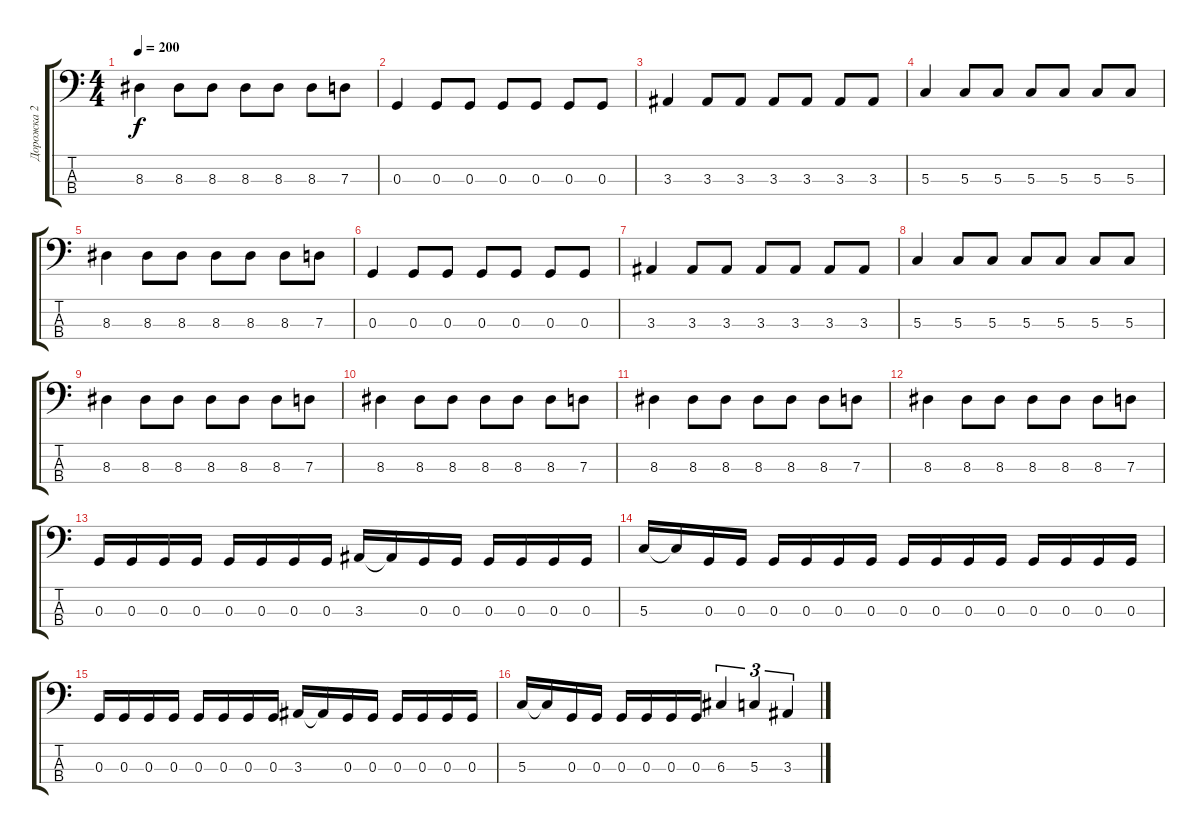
\track ("Дорожка 2" "Дорожка 2") {instrument electricbassfinger}
\staff {score tabs}
\tuning (F2 C2 G1 D1) {hide}
\ts (4 4)
\tempo 200
\clef f4
\ks c
8.3.4{dy f} 8.3.8 8.3.8 8.3.8 8.3.8 8.3.8 7.3.8 |
0.3.4 0.3.8 0.3.8 0.3.8 0.3.8 0.3.8 0.3.8 |
3.3.4 3.3.8 3.3.8 3.3.8 3.3.8 3.3.8 3.3.8 |
5.3.4 5.3.8 5.3.8 5.3.8 5.3.8 5.3.8 5.3.8 |
8.3.4 8.3.8 8.3.8 8.3.8 8.3.8 8.3.8 7.3.8 |
0.3.4 0.3.8 0.3.8 0.3.8 0.3.8 0.3.8 0.3.8 |
3.3.4 3.3.8 3.3.8 3.3.8 3.3.8 3.3.8 3.3.8 |
5.3.4 5.3.8 5.3.8 5.3.8 5.3.8 5.3.8 5.3.8 |
8.3.4 8.3.8 8.3.8 8.3.8 8.3.8 8.3.8 7.3.8 |
8.3.4 8.3.8 8.3.8 8.3.8 8.3.8 8.3.8 7.3.8 |
8.3.4 8.3.8 8.3.8 8.3.8 8.3.8 8.3.8 7.3.8 |
8.3.4 8.3.8 8.3.8 8.3.8 8.3.8 8.3.8 7.3.8 |
0.3.16 0.3.16 0.3.16 0.3.16 0.3.16 0.3.16 0.3.16 0.3.16 3.3.16 3.3{t}.16 0.3.16 0.3.16 0.3.16 0.3.16 0.3.16 0.3.16 |
5.3.16 5.3{t}.16 0.3.16 0.3.16 0.3.16 0.3.16 0.3.16 0.3.16 0.3.16 0.3.16 0.3.16 0.3.16 0.3.16 0.3.16 0.3.16 0.3.16 |
0.3.16 0.3.16 0.3.16 0.3.16 0.3.16 0.3.16 0.3.16 0.3.16 3.3.16 3.3{t}.16 0.3.16 0.3.16 0.3.16 0.3.16 0.3.16 0.3.16 |
5.3.16 5.3{t}.16 0.3.16 0.3.16 0.3.16 0.3.16 0.3.16 0.3.16 6.3.4{tu (3 2)} 5.3.4{tu (3 2)} 3.3.4{tu (3 2)}
